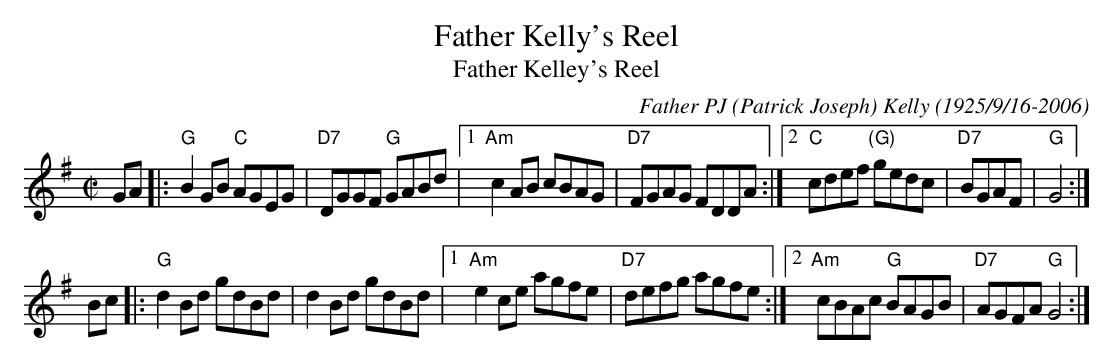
X:1
T: Father Kelly's Reel
T: Father Kelley's Reel
C: Father PJ (Patrick Joseph) Kelly (1925/9/16-2006)
M: C|
L: 1/8
K: G
GA \
|: "G"B2GB "C"AGEG | "D7"DGGF "G"GABd |1 "Am"c2AB cBAG | "D7"FGAG FDDA \
                                     :|2 "C"cdef "(G)"gedc | "D7"BGAF | "G"G4 :|
Bc \
|: "G"d2Bd gdBd | d2Bd gdBd |1 "Am"e2ce agfe | "D7"defg agfe \
                           :|2 "Am"cBAc "G"BAGB | "D7"AGFA "G"G4 :|
